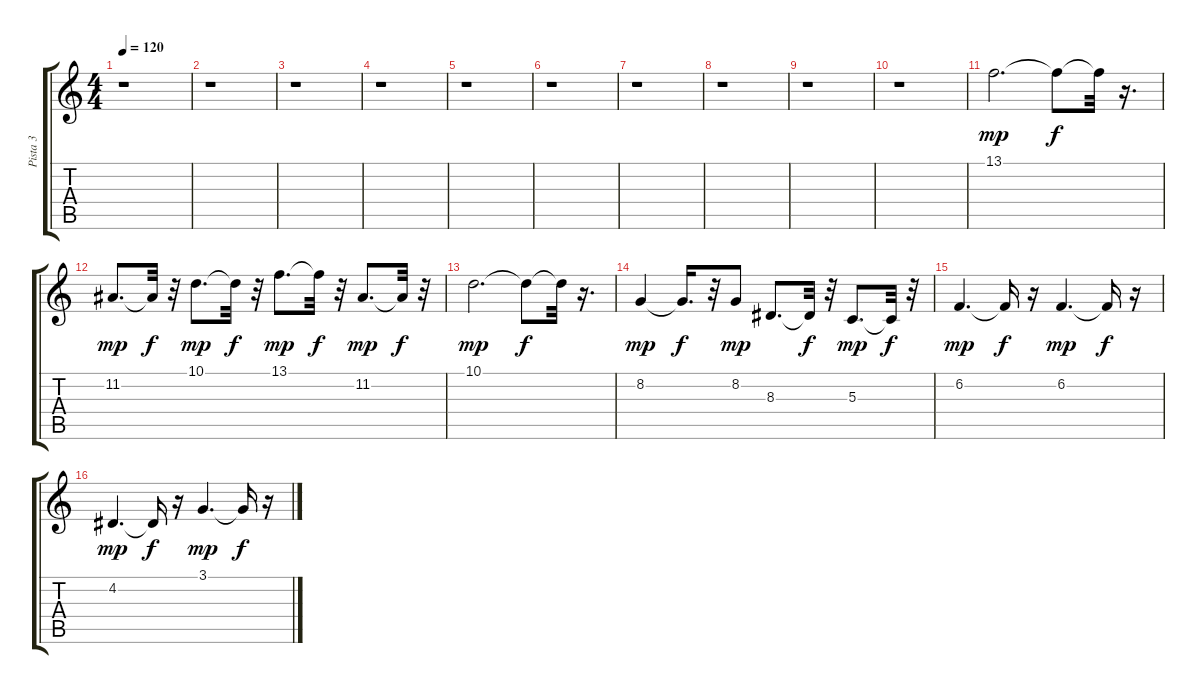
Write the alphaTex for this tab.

\track ("Pista 3" "Pista 3") {instrument violin}
\staff {score tabs}
\tuning (E4 B3 G3 D3 A2 E2) {hide}
\ts (4 4)
\tempo 120
\clef g2
\ks c
r.1{dy f} |
r.1 |
r.1 |
r.1 |
r.1 |
r.1 |
r.1 |
r.1 |
r.1 |
r.1 |
13.1.2{d dy mp instrument violin} 13.1{t}.8{dy f} 13.1{t}.32 r.16{d} |
11.2.8{d dy mp} 11.2{t}.32{dy f} r.32 10.1.8{d dy mp instrument violin} 10.1{t}.32{dy f} r.32 13.1.8{d dy mp} 13.1{t}.32{dy f} r.32 11.2.8{d dy mp} 11.2{t}.32{dy f} r.32 |
10.1.2{d dy mp} 10.1{t}.8{dy f} 10.1{t}.32 r.16{d} |
8.2.4{dy mp} 8.2{t}.16{d dy f} r.32 8.2.8{dy mp} 8.3.8{d} 8.3{t}.32{dy f} r.32 5.3.8{d dy mp} 5.3{t}.32{dy f} r.32 |
6.2.4{d dy mp} 6.2{t}.16{dy f} r.16 6.2.4{d dy mp} 6.2{t}.16{dy f} r.16 |
4.2.4{d dy mp} 4.2{t}.16{dy f} r.16 3.1.4{d dy mp} 3.1{t}.16{dy f} r.16
